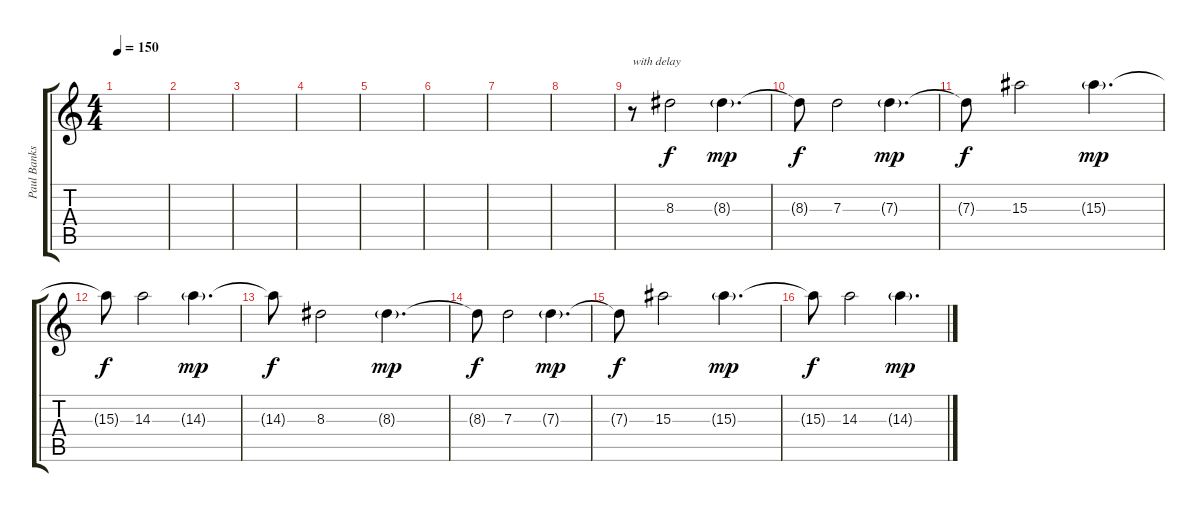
\track ("Paul Banks" "Paul Banks") {instrument electricguitarjazz}
\staff {score tabs}
\tuning (E4 B3 G3 D3 A2 E2) {hide}
\ts (4 4)
\tempo 150
\clef g2
\ks c
|
|
|
|
|
|
|
|
r.8{txt "with delay"} 8.3.2{dy f} 8.3{g}.4{d dy mp} |
8.3{t}.8{dy f} 7.3.2 7.3{g}.4{d dy mp} |
7.3{t}.8{dy f} 15.3.2 15.3{g}.4{d dy mp} |
15.3{t}.8{dy f} 14.3.2 14.3{g}.4{d dy mp} |
14.3{t}.8{dy f} 8.3.2 8.3{g}.4{d dy mp} |
8.3{t}.8{dy f} 7.3.2 7.3{g}.4{d dy mp} |
7.3{t}.8{dy f} 15.3.2 15.3{g}.4{d dy mp} |
15.3{t}.8{dy f} 14.3.2 14.3{g}.4{d dy mp}
